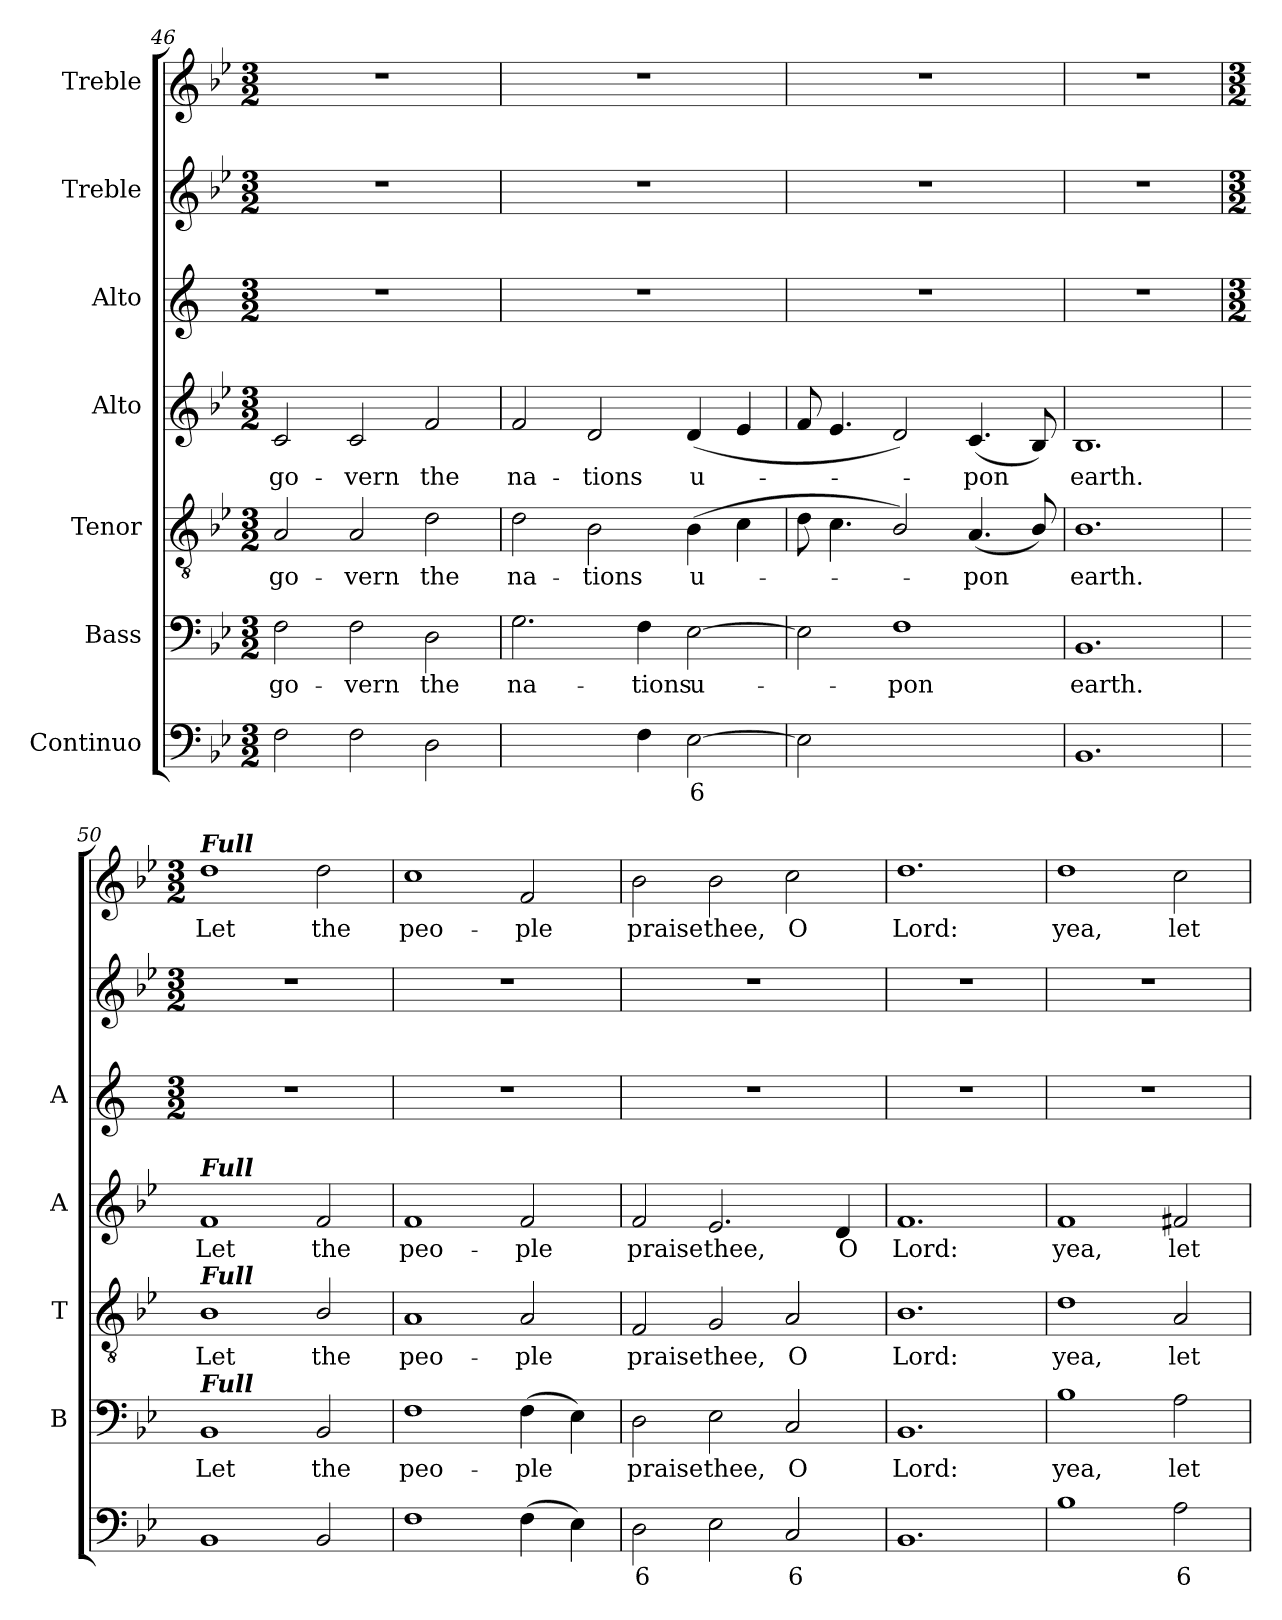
**kern	**text	**text	**kern	**text	**kern	**text	**kern	**text	**kern	**kern	**kern	**text
*part7	*part7	*part7	*part6	*part6	*part5	*part5	*part4	*part4	*part3	*part2	*part1	*part1
*staff7	*staff7	*staff7	*staff6	*staff6	*staff5	*staff5	*staff4	*staff4	*staff3	*staff2	*staff1	*staff1
*I"Continuo	*	*	*I"Bass	*	*I"Tenor	*	*I"Alto	*	*I"Alto	*I"Treble	*I"Treble	*
*	*	*	*I'B	*	*I'T	*	*I'A	*	*I'A	*	*	*
*clefF4	*	*	*clefF4	*	*clefGv2	*	*clefG2	*	*clefG2	*clefG2	*clefG2	*
*k[b-e-]	*	*	*k[b-e-]	*	*k[b-e-]	*	*k[b-e-]	*	*k[]	*k[b-e-]	*k[b-e-]	*
*B-:	*	*	*B-:	*	*B-:	*	*B-:	*	*	*B-:	*B-:	*
*M3/2	*	*	*M3/2	*	*M3/2	*	*M3/2	*	*M3/2	*M3/2	*M3/2	*
=46	=46	=46	=46	=46	=46	=46	=46	=46	=46	=46	=46	=46
!	!	!	!	!LO:LY:b	!	!LO:LY:b	!	!LO:LY:b	!	!	!	!
2F\	.	.	2F\	go-	2A/	go-	2c/	go-	1.r	1.r	1.r	.
!	!	!	!	!LO:LY:b	!	!LO:LY:b	!	!LO:LY:b	!	!	!	!
2F\	.	.	2F\	-vern	2A/	-vern	2c/	-vern	.	.	.	.
!	!	!	!	!LO:LY:b	!	!LO:LY:b	!	!LO:LY:b	!	!	!	!
2D\	.	.	2D\	the	2d\	the	2f/	the	.	.	.	.
=47	=47	=47	=47	=47	=47	=47	=47	=47	=47	=47	=47	=47
!	!LO:LY:b	!LO:LY:b	!	!LO:LY:b	!	!LO:LY:b	!	!LO:LY:b	!	!	!	!
[2G\yy	7	5	2.G\	na-	2d\	na-	2f/	na-	1.r	1.r	1.r	.
!	!LO:LY:b	!LO:LY:b	!	!	!	!LO:LY:b	!	!LO:LY:b	!	!	!	!
4G\yy]	5	3	.	.	2B-\	-tions	2d/	-tions	.	.	.	.
!	!	!	!	!LO:LY:b	!	!	!	!	!	!	!	!
4F\	.	.	4F\	-tions	.	.	.	.	.	.	.	.
!	!LO:LY:b	!	!	!LO:LY:b	!	!LO:LY:b	!	!LO:LY:b	!	!	!	!
[2E-\	6	.	[2E-\	u-	(>4B-\	u-	(<4d/	u-	.	.	.	.
.	.	.	.	.	4c\	.	4e-/	.	.	.	.	.
=48	=48	=48	=48	=48	=48	=48	=48	=48	=48	=48	=48	=48
2E-\]	.	.	2E-\]	.	8d\	.	8f/	.	1.r	1.r	1.r	.
.	.	.	.	.	4.c\	.	4.e-/	.	.	.	.	.
!	!LO:LY:b	!LO:LY:b	!	!LO:LY:b	!	!	!	!	!	!	!	!
[2F\yy	6	4	1F	pon	2B-/)	.	2d/)	.	.	.	.	.
!	!LO:LY:b	!LO:LY:b	!	!	!	!LO:LY:b	!	!LO:LY:b	!	!	!	!
2F\yy]	5	3	.	.	(<4.A/	pon	(<4.c/	pon	.	.	.	.
.	.	.	.	.	8B-/)	.	8B-/)	.	.	.	.	.
=49	=49	=49	=49	=49	=49	=49	=49	=49	=49	=49	=49	=49
!	!	!	!	!LO:LY:b	!	!LO:LY:b	!	!LO:LY:b	!	!	!	!
1.BB-	.	.	1.BB-	earth.	1.B-	earth.	1.B-	earth.	1.r	1.r	1.r	.
!!LO:PB:g=z
=50	=50	=50	=50	=50	=50	=50	=50	=50	=50	=50	=50	=50
*	*	*	*	*	*	*	*	*	*M3/2	*M3/2	*M3/2	*
!	!	!	!	!	!	!	!	!	!	!	!LO:TX:a:Bi:t=Full	!
!	!	!	!	!	!	!	!LO:TX:a:Bi:t=Full	!	!	!	!	!
!	!	!	!	!	!LO:TX:a:Bi:t=Full	!	!	!	!	!	!	!
!	!	!	!LO:TX:a:Bi:t=Full	!	!	!	!	!	!	!	!	!
!	!	!	!	!LO:LY:b	!	!LO:LY:b	!	!LO:LY:b	!	!	!	!LO:LY:b
1BB-	.	.	1BB-	Let	1B-	Let	1f	Let	1.r	1.r	1dd	Let
!	!	!	!	!LO:LY:b	!	!LO:LY:b	!	!LO:LY:b	!	!	!	!LO:LY:b
2BB-/	.	.	2BB-/	the	2B-/	the	2f/	the	.	.	2dd\	the
=51	=51	=51	=51	=51	=51	=51	=51	=51	=51	=51	=51	=51
!	!	!	!	!LO:LY:b	!	!LO:LY:b	!	!LO:LY:b	!	!	!	!LO:LY:b
1F	.	.	1F	peo-	1A	peo-	1f	peo-	1.r	1.r	1cc	peo-
!	!	!	!	!LO:LY:b	!	!LO:LY:b	!	!LO:LY:b	!	!	!	!LO:LY:b
(>4F\	.	.	(>4F\	-ple	2A/	-ple	2f/	-ple	.	.	2f/	-ple
4E-\)	.	.	4E-\)	.	.	.	.	.	.	.	.	.
=52	=52	=52	=52	=52	=52	=52	=52	=52	=52	=52	=52	=52
!	!LO:LY:b	!	!	!LO:LY:b	!	!LO:LY:b	!	!LO:LY:b	!	!	!	!LO:LY:b
2D\	6	.	2D\	praise	2F/	praise	2f/	praise	1.r	1.r	2b-\	praise
!	!	!	!	!LO:LY:b	!	!LO:LY:b	!	!LO:LY:b	!	!	!	!LO:LY:b
2E-\	.	.	2E-\	thee,	2G/	thee,	2.e-/	thee,	.	.	2b-\	thee,
!	!LO:LY:b	!	!	!LO:LY:b	!	!LO:LY:b	!	!	!	!	!	!LO:LY:b
2C/	6	.	2C/	O	2A/	O	.	.	.	.	2cc\	O
!	!	!	!	!	!	!	!	!LO:LY:b	!	!	!	!
.	.	.	.	.	.	.	4d/	O	.	.	.	.
=53	=53	=53	=53	=53	=53	=53	=53	=53	=53	=53	=53	=53
!	!	!	!	!LO:LY:b	!	!LO:LY:b	!	!LO:LY:b	!	!	!	!LO:LY:b
1.BB-	.	.	1.BB-	Lord:	1.B-	Lord:	1.f	Lord:	1.r	1.r	1.dd	Lord:
=54	=54	=54	=54	=54	=54	=54	=54	=54	=54	=54	=54	=54
!	!	!	!	!LO:LY:b	!	!LO:LY:b	!	!LO:LY:b	!	!	!	!LO:LY:b
1B-	.	.	1B-	yea,	1d	yea,	1f	yea,	1.r	1.r	1dd	yea,
!	!LO:LY:b	!	!	!LO:LY:b	!	!LO:LY:b	!	!LO:LY:b	!	!	!	!LO:LY:b
2A\	6	.	2A\	let	2A/	let	2f#X/	let	.	.	2cc\	let
=	=	=	=	=	=	=	=	=	=	=	=	=
*-	*-	*-	*-	*-	*-	*-	*-	*-	*-	*-	*-	*-
